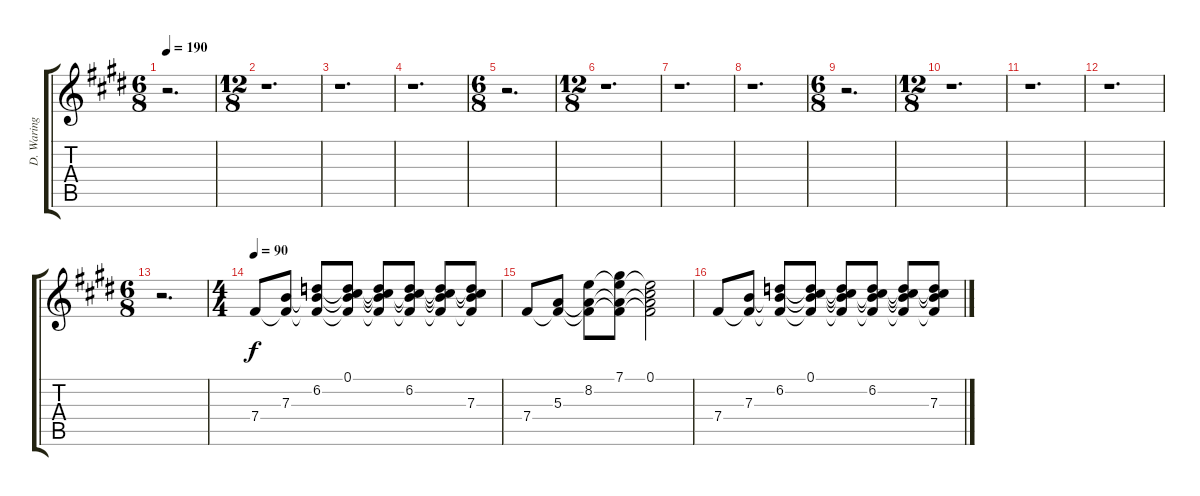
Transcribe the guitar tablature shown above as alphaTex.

\track ("D. Waring Lead Gtr." "D. Waring ") {instrument distortionguitar}
\staff {score tabs}
\tuning (Db4 Ab3 E3 B2 Gb2 Db2) {hide}
\ts (6 8)
\tempo 190
\clef g2
\ks c#minor
r.2{d dy f} |
\ts (12 8)
r.1{d} |
r.1{d} |
r.1{d} |
\ts (6 8)
r.2{d} |
\ts (12 8)
r.1{d} |
r.1{d} |
r.1{d} |
\ts (6 8)
r.2{d} |
\ts (12 8)
r.1{d} |
r.1{d} |
r.1{d} |
\ts (6 8)
r.2{d} |
\ts (4 4)
\tempo 90
7.4.8{volume 13 instrument distortionguitar} (7.3 7.4{t}).8 (6.2 7.3{t} 7.4{t}).8 (0.1 6.2{t} 7.3{t} 7.4{t}).8 (0.1{t} 6.2{t} 7.3{t} 7.4{t}).8 (0.1{t} 6.2 7.3{t} 7.4{t}).8 (0.1{t} 6.2{t} 7.3{t} 7.4{t}).8 (0.1{t} 6.2{t} 7.3 7.4{t}).8 |
7.4.8 (5.3 7.4{t}).8 (8.2 5.3{t} 7.4{t}).8 (7.1 8.2{t} 5.3{t} 7.4{t}).8 (0.1 8.2{t} 5.3{t} 7.4{t}).2 |
7.4.8 (7.3 7.4{t}).8 (6.2 7.3{t} 7.4{t}).8 (0.1 6.2{t} 7.3{t} 7.4{t}).8 (0.1{t} 6.2{t} 7.3{t} 7.4{t}).8 (0.1{t} 6.2 7.3{t} 7.4{t}).8 (0.1{t} 6.2{t} 7.3{t} 7.4{t}).8 (0.1{t} 6.2{t} 7.3 7.4{t}).8
